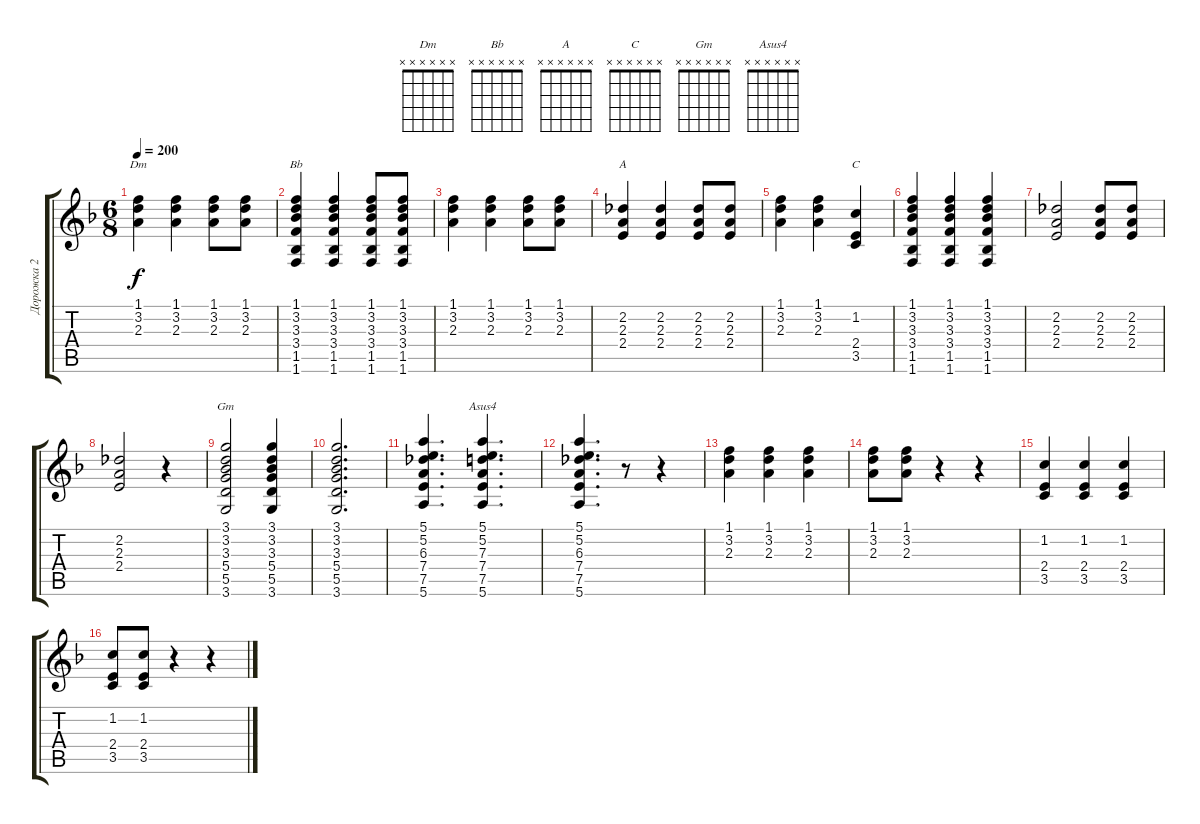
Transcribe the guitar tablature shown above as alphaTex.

\track ("Дорожка 2" "Дорожка 2") {solo instrument acousticguitarsteel}
\staff {score tabs}
\tuning (E4 B3 G3 D3 A2 E2) {hide}
\chord ("Dm" x x x x x x)
\chord ("Bb" x x x x x x)
\chord ("A" x x x x x x)
\chord ("C" x x x x x x)
\chord ("Gm" x x x x x x)
\chord ("Asus4" x x x x x x)
\ts (6 8)
\tempo 200
\clef g2
\ks f
(1.1 3.2 2.3).4{ch "Dm" dy f} (1.1 3.2 2.3).4 (1.1 3.2 2.3).8 (1.1 3.2 2.3).8 |
(1.1 3.2 3.3 3.4 1.5 1.6).4{ch "Bb"} (1.1 3.2 3.3 3.4 1.5 1.6).4 (1.1 3.2 3.3 3.4 1.5 1.6).8 (1.1 3.2 3.3 3.4 1.5 1.6).8 |
(1.1 3.2 2.3).4 (1.1 3.2 2.3).4 (1.1 3.2 2.3).8 (1.1 3.2 2.3).8 |
(2.2 2.3 2.4).4{ch "A"} (2.2 2.3 2.4).4 (2.2 2.3 2.4).8 (2.2 2.3 2.4).8 |
(1.1 3.2 2.3).4 (1.1 3.2 2.3).4 (1.2 2.4 3.5).4{ch "C"} |
(1.1 3.2 3.3 3.4 1.5 1.6).4 (1.1 3.2 3.3 3.4 1.5 1.6).4 (1.1 3.2 3.3 3.4 1.5 1.6).4 |
(2.2 2.3 2.4).2 (2.2 2.3 2.4).8 (2.2 2.3 2.4).8 |
(2.2 2.3 2.4).2 r.4 |
(3.1 3.2 3.3 5.4 5.5 3.6).2{ch "Gm"} (3.1 3.2 3.3 5.4 5.5 3.6).4 |
(3.1 3.2 3.3 5.4 5.5 3.6).2{d} |
(5.1 5.2 6.3 7.4 7.5 5.6).4{d} (5.1 5.2 7.3 7.4 7.5 5.6).4{d ch "Asus4"} |
(5.1 5.2 6.3 7.4 7.5 5.6).4{d} r.8 r.4 |
(1.1 3.2 2.3).4 (1.1 3.2 2.3).4 (1.1 3.2 2.3).4 |
(1.1 3.2 2.3).8 (1.1 3.2 2.3).8 r.4 r.4 |
(1.2 2.4 3.5).4 (1.2 2.4 3.5).4 (1.2 2.4 3.5).4 |
(1.2 2.4 3.5).8 (1.2 2.4 3.5).8 r.4 r.4
